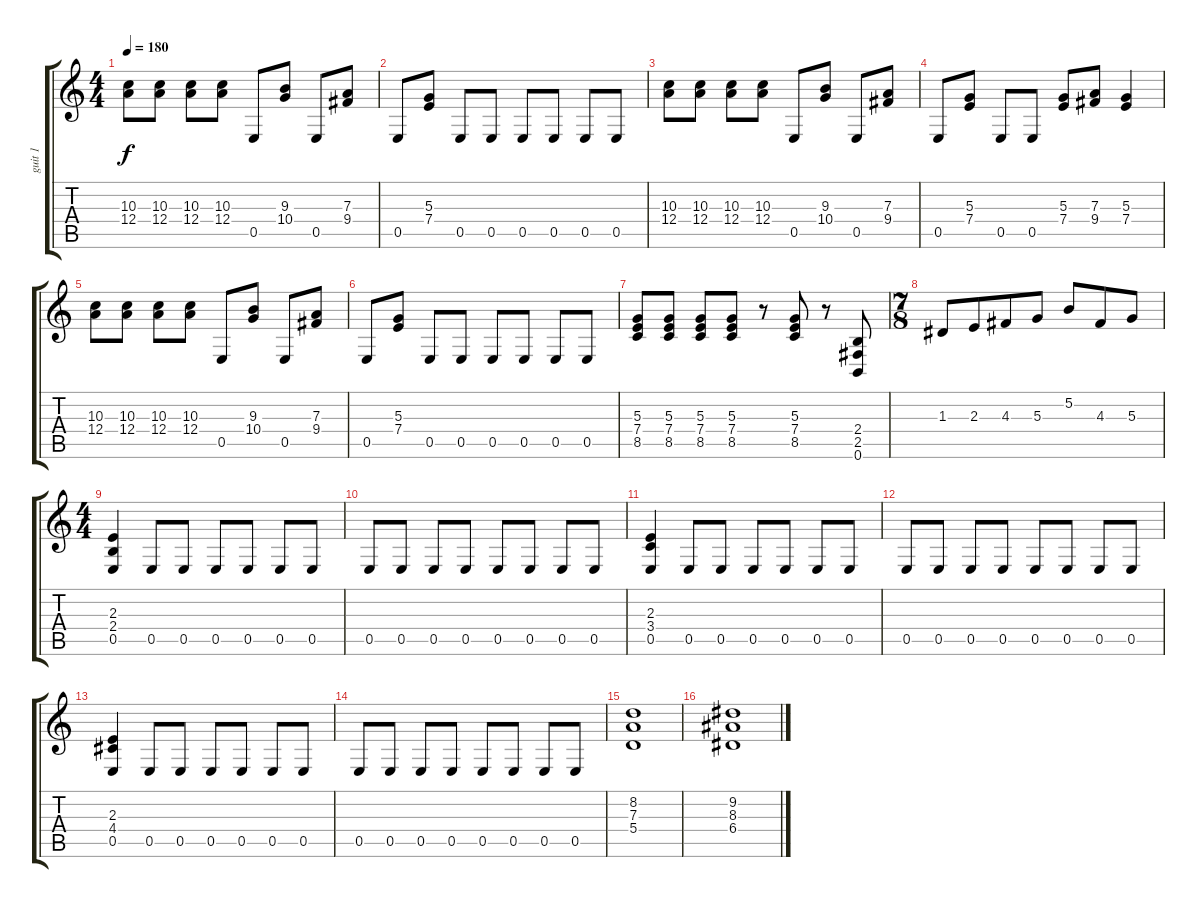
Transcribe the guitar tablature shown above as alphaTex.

\track ("guit 1" "guit 1") {instrument distortionguitar}
\staff {score tabs}
\tuning (B3 Gb3 D3 A2 E2 B1) {hide}
\ts (4 4)
\tempo 180
\clef g2
\ks c
(10.3 12.4).8{dy f} (10.3 12.4).8 (10.3 12.4).8 (10.3 12.4).8 0.5.8 (9.3 10.4).8 0.5.8 (7.3 9.4).8 |
0.5.8 (5.3 7.4).8 0.5.8 0.5.8 0.5.8 0.5.8 0.5.8 0.5.8 |
(10.3 12.4).8 (10.3 12.4).8 (10.3 12.4).8 (10.3 12.4).8 0.5.8 (9.3 10.4).8 0.5.8 (7.3 9.4).8 |
0.5.8 (5.3 7.4).8 0.5.8 0.5.8 (5.3 7.4).8 (7.3 9.4).8 (5.3 7.4).4 |
(10.3 12.4).8 (10.3 12.4).8 (10.3 12.4).8 (10.3 12.4).8 0.5.8 (9.3 10.4).8 0.5.8 (7.3 9.4).8 |
0.5.8 (5.3 7.4).8 0.5.8 0.5.8 0.5.8 0.5.8 0.5.8 0.5.8 |
(5.3 7.4 8.5).8 (5.3 7.4 8.5).8 (5.3 7.4 8.5).8 (5.3 7.4 8.5).8 r.8 (5.3 7.4 8.5).8 r.8 (2.4 2.5 0.6).8 |
\ts (7 8)
1.3.8 2.3.8 4.3.8 5.3.8 5.2.8 4.3.8 5.3.8 |
\ts (4 4)
(2.3 2.4 0.5).4 0.5.8 0.5.8 0.5.8 0.5.8 0.5.8 0.5.8 |
0.5.8 0.5.8 0.5.8 0.5.8 0.5.8 0.5.8 0.5.8 0.5.8 |
(2.3 3.4 0.5).4 0.5.8 0.5.8 0.5.8 0.5.8 0.5.8 0.5.8 |
0.5.8 0.5.8 0.5.8 0.5.8 0.5.8 0.5.8 0.5.8 0.5.8 |
(2.3 4.4 0.5).4 0.5.8 0.5.8 0.5.8 0.5.8 0.5.8 0.5.8 |
0.5.8 0.5.8 0.5.8 0.5.8 0.5.8 0.5.8 0.5.8 0.5.8 |
(8.2 7.3 5.4).1 |
(9.2 8.3 6.4).1
